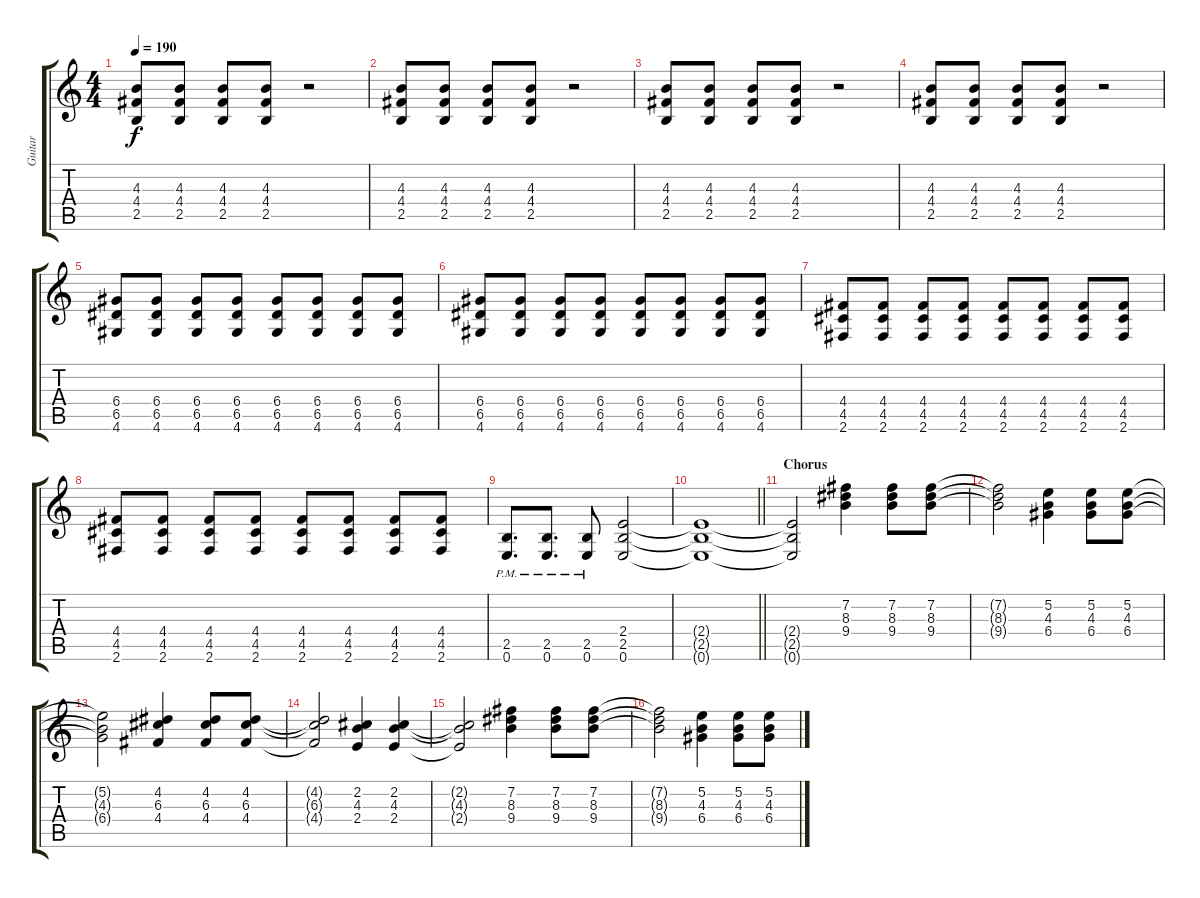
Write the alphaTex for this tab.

\track ("Guitar" "Guitar") {instrument distortionguitar}
\staff {score tabs}
\tuning (E4 B3 G3 D3 A2 E2) {hide}
\ts (4 4)
\tempo 190
\clef g2
\ks c
(4.3 4.4 2.5).8{dy f} (4.3 4.4 2.5).8 (4.3 4.4 2.5).8 (4.3 4.4 2.5).8 r.2 |
(4.3 4.4 2.5).8 (4.3 4.4 2.5).8 (4.3 4.4 2.5).8 (4.3 4.4 2.5).8 r.2 |
(4.3 4.4 2.5).8 (4.3 4.4 2.5).8 (4.3 4.4 2.5).8 (4.3 4.4 2.5).8 r.2 |
(4.3 4.4 2.5).8 (4.3 4.4 2.5).8 (4.3 4.4 2.5).8 (4.3 4.4 2.5).8 r.2 |
(6.4 6.5 4.6).8 (6.4 6.5 4.6).8 (6.4 6.5 4.6).8 (6.4 6.5 4.6).8 (6.4 6.5 4.6).8 (6.4 6.5 4.6).8 (6.4 6.5 4.6).8 (6.4 6.5 4.6).8 |
(6.4 6.5 4.6).8 (6.4 6.5 4.6).8 (6.4 6.5 4.6).8 (6.4 6.5 4.6).8 (6.4 6.5 4.6).8 (6.4 6.5 4.6).8 (6.4 6.5 4.6).8 (6.4 6.5 4.6).8 |
(4.4 4.5 2.6).8 (4.4 4.5 2.6).8 (4.4 4.5 2.6).8 (4.4 4.5 2.6).8 (4.4 4.5 2.6).8 (4.4 4.5 2.6).8 (4.4 4.5 2.6).8 (4.4 4.5 2.6).8 |
(4.4 4.5 2.6).8 (4.4 4.5 2.6).8 (4.4 4.5 2.6).8 (4.4 4.5 2.6).8 (4.4 4.5 2.6).8 (4.4 4.5 2.6).8 (4.4 4.5 2.6).8 (4.4 4.5 2.6).8 |
(2.5{pm} 0.6{pm}).8{d} (2.5{pm} 0.6{pm}).8{d} (2.5{pm} 0.6{pm}).8 (2.4 2.5 0.6).2 |
\barLineRight lightlight
(2.4{t} 2.5{t} 0.6{t}).1{volume 4} |
\section ("" "Chorus")
(2.4{t} 2.5{t} 0.6{t}).2 (7.2 8.3 9.4).4{volume 10 instrument electricguitarclean} (7.2 8.3 9.4).8 (7.2 8.3 9.4).8 |
(7.2{t} 8.3{t} 9.4{t}).2 (5.2 4.3 6.4).4 (5.2 4.3 6.4).8 (5.2 4.3 6.4).8 |
(5.2{t} 4.3{t} 6.4{t}).2 (4.2 6.3 4.4).4 (4.2 6.3 4.4).8 (4.2 6.3 4.4).8 |
(4.2{t} 6.3{t} 4.4{t}).2 (2.2 4.3 2.4).4 (2.2 4.3 2.4).4 |
(2.2{t} 4.3{t} 2.4{t}).2 (7.2 8.3 9.4).4 (7.2 8.3 9.4).8 (7.2 8.3 9.4).8 |
(7.2{t} 8.3{t} 9.4{t}).2 (5.2 4.3 6.4).4 (5.2 4.3 6.4).8 (5.2 4.3 6.4).8
